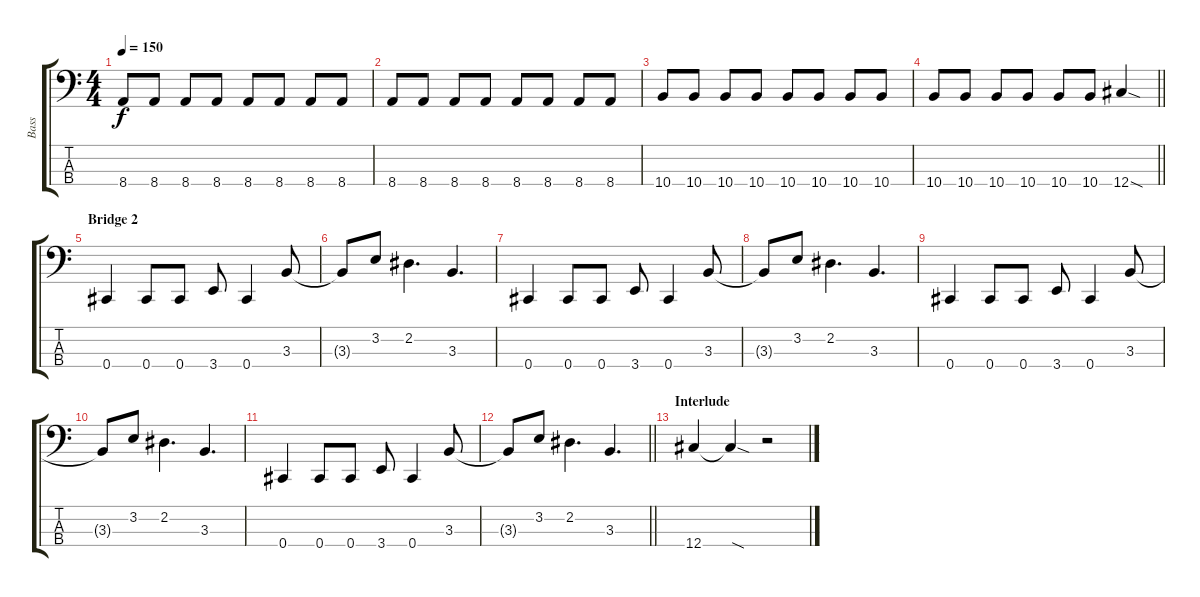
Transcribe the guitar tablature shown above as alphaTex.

\track ("Bass" "Bass") {instrument electricbasspick}
\staff {score tabs}
\tuning (Gb2 Db2 Ab1 Db1) {hide}
\ts (4 4)
\tempo 150
\clef f4
\ks c
8.4.8{dy f} 8.4.8 8.4.8 8.4.8 8.4.8 8.4.8 8.4.8 8.4.8 |
8.4.8 8.4.8 8.4.8 8.4.8 8.4.8 8.4.8 8.4.8 8.4.8 |
10.4.8 10.4.8 10.4.8 10.4.8 10.4.8 10.4.8 10.4.8 10.4.8 |
\barLineRight lightlight
10.4.8 10.4.8 10.4.8 10.4.8 10.4.8 10.4.8 12.4{sod}.4 |
\section ("" "Bridge 2")
0.4.4 0.4.8 0.4.8 3.4.8 0.4.4 3.3.8 |
3.3{t}.8 3.2.8 2.2.4{d} 3.3.4{d} |
0.4.4 0.4.8 0.4.8 3.4.8 0.4.4 3.3.8 |
3.3{t}.8 3.2.8 2.2.4{d} 3.3.4{d} |
0.4.4 0.4.8 0.4.8 3.4.8 0.4.4 3.3.8 |
3.3{t}.8 3.2.8 2.2.4{d} 3.3.4{d} |
0.4.4 0.4.8 0.4.8 3.4.8 0.4.4 3.3.8 |
\barLineRight lightlight
3.3{t}.8 3.2.8 2.2.4{d} 3.3.4{d} |
\section ("" "Interlude")
12.4.4 12.4{sod t}.4 r.2
